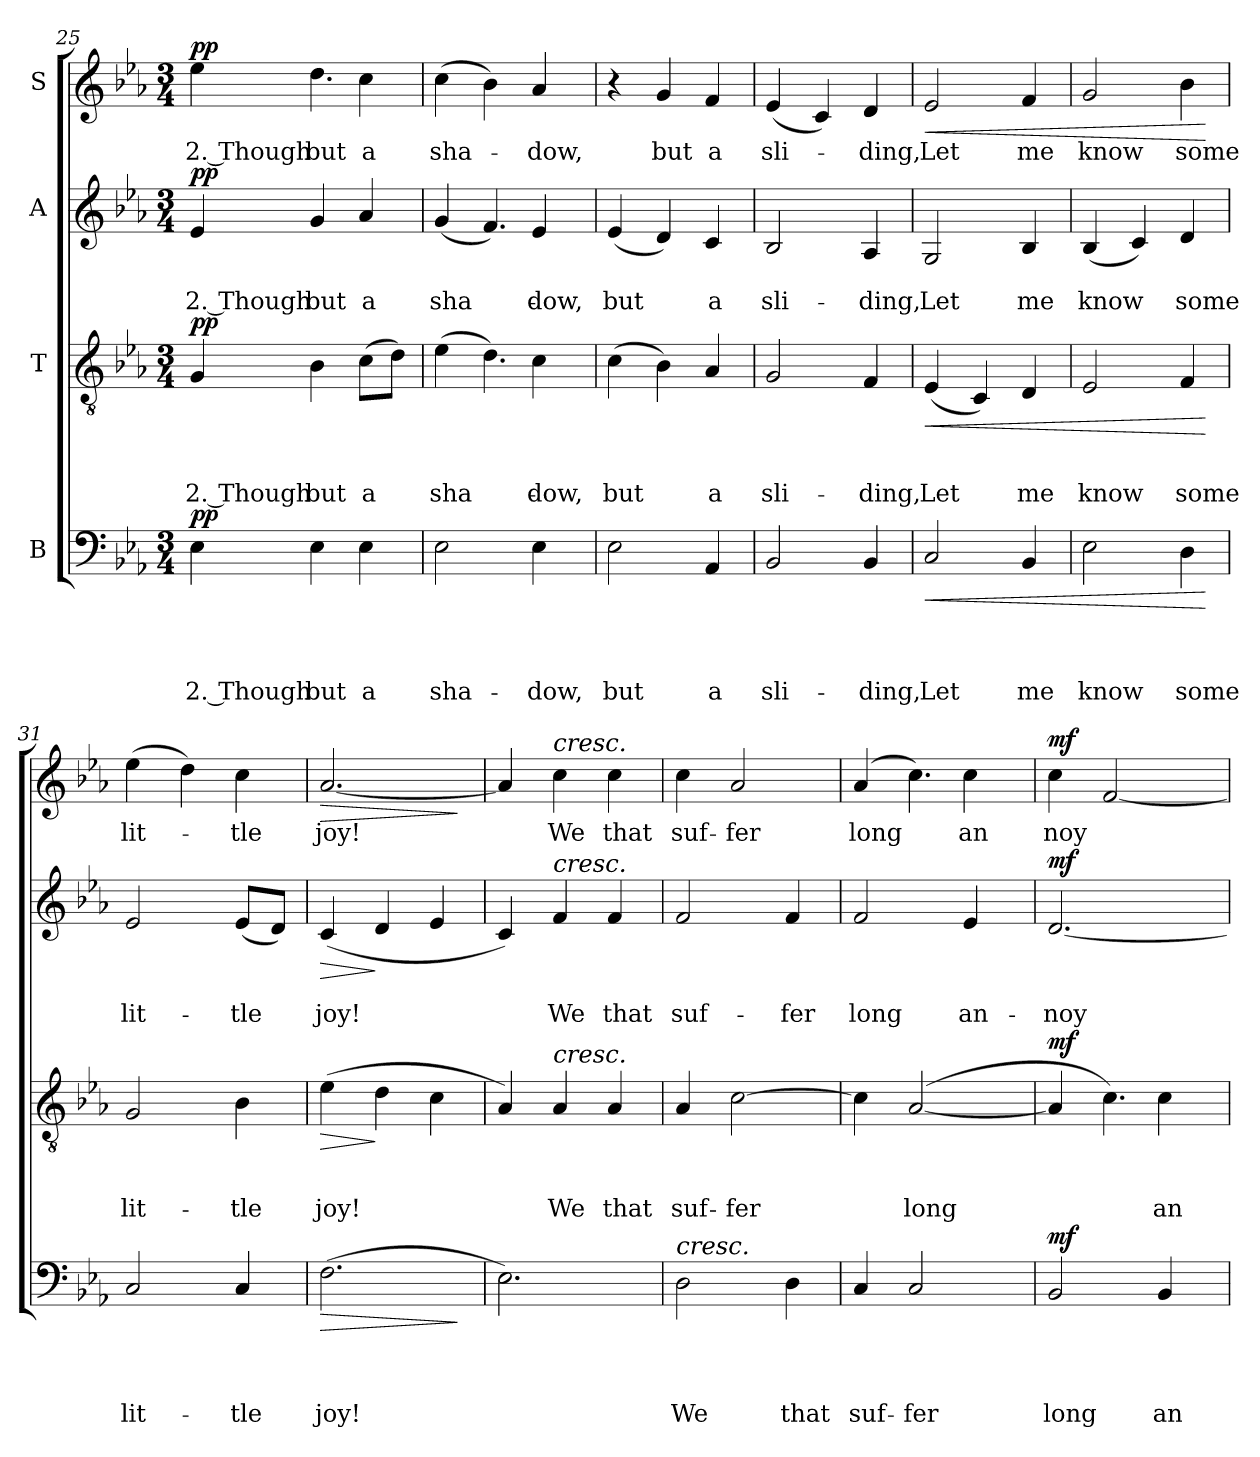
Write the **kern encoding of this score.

**kern	**text	**text	**text	**text	**dynam	**kern	**text	**text	**text	**dynam	**kern	**text	**text	**dynam	**kern	**text	**dynam
*part4	*part4	*part4	*part4	*part4	*part4	*part3	*part3	*part3	*part3	*part3	*part2	*part2	*part2	*part2	*part1	*part1	*part1
*staff4	*staff4	*staff4	*staff4	*staff4	*staff4	*staff3	*staff3	*staff3	*staff3	*staff3	*staff2	*staff2	*staff2	*staff2	*staff1	*staff1	*staff1
*I"B	*	*	*	*	*	*I"T	*	*	*	*	*I"A	*	*	*	*I"S	*	*
!!LO:LB:g=z
*clefF4	*	*	*	*	*	*clefGv2	*	*	*	*	*clefG2	*	*	*	*clefG2	*	*
*k[b-e-a-]	*	*	*	*	*	*k[b-e-a-]	*	*	*	*	*k[b-e-a-]	*	*	*	*k[b-e-a-]	*	*
*E-:	*	*	*	*	*	*E-:	*	*	*	*	*E-:	*	*	*	*E-:	*	*
*M3/4	*	*	*	*	*	*M3/4	*	*	*	*	*M3/4	*	*	*	*M3/4	*	*
=25	=25	=25	=25	=25	=25	=25	=25	=25	=25	=25	=25	=25	=25	=25	=25	=25	=25
!	!	!	!	!LO:LY:b:rj	!LO:DY:a	!	!	!	!LO:LY:b:rj	!LO:DY:a	!	!	!LO:LY:b:rj	!LO:DY:a	!	!LO:LY:b:rj	!LO:DY:a
*	*	*	*	*	*	*	*	*	*	*	*	*	*	*	*^	*	*
4E-\	.	.	.	2. Though	pp	4G/	.	.	2. Though	pp	4e-/	.	2. Though	pp	4ee-\	2ryy	2. Though	pp
!	!	!	!	!LO:LY:b	!	!	!	!	!LO:LY:b	!	!	!	!LO:LY:b	!	!	!	!LO:LY:b	!
4E-\	.	.	.	but	.	4B-\	.	.	but	.	4g/	.	but	.	4.dd\	.	but	.
!	!	!	!	!LO:LY:b	!	!	!	!	!LO:LY:b	!	!	!	!LO:LY:b	!	!	!	!LO:LY:b	!
4E-\	.	.	.	a	.	(>8c\L	.	.	a	.	4a-/	.	a	.	.	4cc\	a	.
.	.	.	.	.	.	8d\J)	.	.	.	.	.	.	.	.	8ryy	.	.	.
*	*	*	*	*	*	*	*	*	*	*	*	*	*	*	*v	*v	*	*
=26!	=26!	=26!	=26!	=26!	=26!	=26!	=26!	=26!	=26!	=26!	=26!	=26!	=26!	=26!	=26!	=26!	=26!
!	!	!	!	!LO:LY:b	!	!	!	!	!LO:LY:b	!	!	!	!LO:LY:b	!	!	!LO:LY:b	!
*	*	*	*	*	*	*^	*	*	*	*	*^	*	*	*	*	*	*
2E-\	.	.	.	sha-	.	(>4e-\	2ryy	.	.	sha-	.	(<4g/	2ryy	.	sha-	.	(>4cc\	sha-	.
.	.	.	.	.	.	4.d\)	.	.	.	.	.	4.f/)	.	.	.	.	4b-\)	.	.
!	!	!	!	!LO:LY:b	!	!	!	!	!	!LO:LY:b	!	!	!	!	!LO:LY:b	!	!	!LO:LY:b	!
4E-\	.	.	.	-dow,	.	.	4c\	.	.	-dow,	.	.	4e-/	.	-dow,	.	4a-/	-dow,	.
.	.	.	.	.	.	8ryy	.	.	.	.	.	8ryy	.	.	.	.	.	.	.
*	*	*	*	*	*	*v	*v	*	*	*	*	*	*	*	*	*	*	*	*
*	*	*	*	*	*	*	*	*	*	*	*v	*v	*	*	*	*	*	*
=27!	=27!	=27!	=27!	=27!	=27!	=27!	=27!	=27!	=27!	=27!	=27!	=27!	=27!	=27!	=27!	=27!	=27!
!	!	!	!	!LO:LY:b	!	!	!	!	!LO:LY:b	!	!	!	!LO:LY:b	!	!	!	!
2E-\	.	.	.	but	.	(>4c\	.	.	but	.	(<4e-/	.	but	.	4r	.	.
!	!	!	!	!	!	!	!	!	!	!	!	!	!	!	!	!LO:LY:b	!
.	.	.	.	.	.	4B-\)	.	.	.	.	4d/)	.	.	.	4g/	but	.
!	!	!	!	!LO:LY:b	!	!	!	!	!LO:LY:b	!	!	!	!LO:LY:b	!	!	!LO:LY:b	!
4AA-/	.	.	.	a	.	4A-/	.	.	a	.	4c/	.	a	.	4f/	a	.
=28!	=28!	=28!	=28!	=28!	=28!	=28!	=28!	=28!	=28!	=28!	=28!	=28!	=28!	=28!	=28!	=28!	=28!
!	!	!	!	!LO:LY:b	!	!	!	!	!LO:LY:b	!	!	!	!LO:LY:b	!	!	!LO:LY:b	!
2BB-/	.	.	.	sli-	.	2G/	.	.	sli-	.	2B-/	.	sli-	.	(<4e-/	sli-	.
.	.	.	.	.	.	.	.	.	.	.	.	.	.	.	4c/)	.	.
!	!	!	!	!LO:LY:b	!	!	!	!	!LO:LY:b	!	!	!	!LO:LY:b	!	!	!LO:LY:b	!
4BB-/	.	.	.	-ding,	.	4F/	.	.	-ding,	.	4A-/	.	-ding,	.	4d/	-ding,	.
=29!	=29!	=29!	=29!	=29!	=29!	=29!	=29!	=29!	=29!	=29!	=29!	=29!	=29!	=29!	=29!	=29!	=29!
!	!	!	!	!LO:LY:b	!LO:HP:b	!	!	!	!LO:LY:b	!LO:HP:b	!	!	!LO:LY:b	!	!	!LO:LY:b	!LO:HP:b
2C/	.	.	.	Let	<	(<4E-/	.	.	Let	<	2G/	.	Let	.	2e-/	Let	<
.	.	.	.	.	.	4C/)	.	.	.	.	.	.	.	.	.	.	.
!	!	!	!	!LO:LY:b	!	!	!	!	!LO:LY:b	!	!	!	!LO:LY:b	!	!	!LO:LY:b	!
4BB-/	.	.	.	me	.	4D/	.	.	me	.	4B-/	.	me	.	4f/	me	.
=30!	=30!	=30!	=30!	=30!	=30!	=30!	=30!	=30!	=30!	=30!	=30!	=30!	=30!	=30!	=30!	=30!	=30!
!	!	!	!	!LO:LY:b	!	!	!	!	!LO:LY:b	!	!	!	!LO:LY:b	!	!	!LO:LY:b	!
2E-\	.	.	.	know	.	2E-/	.	.	know	.	(<4B-/	.	know	.	2g/	know	.
.	.	.	.	.	.	.	.	.	.	.	4c/)	.	.	.	.	.	.
!	!	!	!	!LO:LY:b	!	!	!	!	!LO:LY:b	!	!	!	!LO:LY:b	!	!	!LO:LY:b	!
4D\	.	.	.	some	.	4F/	.	.	some	.	4d/	.	some	.	4b-\	some	.
.	.	.	.	.	[	.	.	.	.	[	.	.	.	.	.	.	[
!!LO:LB:g=z
=31	=31	=31	=31	=31	=31	=31	=31	=31	=31	=31	=31	=31	=31	=31	=31	=31	=31
!	!	!	!	!LO:LY:b	!	!	!	!	!LO:LY:b	!	!	!	!LO:LY:b	!	!	!LO:LY:b	!
2C/	.	.	.	lit-	.	2G/	.	.	lit-	.	2e-/	.	lit-	.	(>4ee-\	lit-	.
.	.	.	.	.	.	.	.	.	.	.	.	.	.	.	4dd\)	.	.
!	!	!	!	!LO:LY:b	!	!	!	!	!LO:LY:b	!	!	!	!LO:LY:b	!	!	!LO:LY:b	!
4C/	.	.	.	-tle	.	4B-\	.	.	-tle	.	(<8e-/L	.	-tle	.	4cc\	-tle	.
.	.	.	.	.	.	.	.	.	.	.	8d/J)	.	.	.	.	.	.
=32!	=32!	=32!	=32!	=32!	=32!	=32!	=32!	=32!	=32!	=32!	=32!	=32!	=32!	=32!	=32!	=32!	=32!
!	!	!	!	!LO:LY:b	!LO:HP:b	!	!	!	!LO:LY:b	!LO:HP:b	!	!	!LO:LY:b	!LO:HP:b	!	!LO:LY:b	!LO:HP:b
(>2.F\	.	.	.	joy!	>	(>4e-\	.	.	joy!	>	(<4c/	.	joy!	>	[<2.a-/	joy!	>
.	.	.	.	.	.	4d\	.	.	.	]	4d/	.	.	]	.	.	.
.	.	.	.	.	.	4c\	.	.	.	.	4e-/	.	.	.	.	.	.
.	.	.	.	.	]	.	.	.	.	.	.	.	.	.	.	.	]
=33!	=33!	=33!	=33!	=33!	=33!	=33!	=33!	=33!	=33!	=33!	=33!	=33!	=33!	=33!	=33!	=33!	=33!
2.E-\)	.	.	.	.	.	4A-/)	.	.	.	.	4c/)	.	.	.	4a-/]	.	.
!	!	!	!	!	!	!	!	!	!	!	!	!	!	!	!LO:TX:a:i:t=cresc.	!	!
!	!	!	!	!	!	!	!	!	!	!	!LO:TX:a:i:t=cresc.	!	!	!	!	!	!
!	!	!	!	!	!	!LO:TX:a:i:t=cresc.	!	!	!	!	!	!	!	!	!	!	!
!	!	!	!	!	!	!	!	!	!LO:LY:b	!	!	!	!LO:LY:b	!	!	!LO:LY:b	!
.	.	.	.	.	.	4A-/	.	.	We	.	4f/	.	We	.	4cc\	We	.
!	!	!	!	!	!	!	!	!	!LO:LY:b	!	!	!	!LO:LY:b	!	!	!LO:LY:b	!
.	.	.	.	.	.	4A-/	.	.	that	.	4f/	.	that	.	4cc\	that	.
=34!	=34!	=34!	=34!	=34!	=34!	=34!	=34!	=34!	=34!	=34!	=34!	=34!	=34!	=34!	=34!	=34!	=34!
!LO:TX:a:i:t=cresc.	!	!	!	!	!	!	!	!	!	!	!	!	!	!	!	!	!
!	!	!	!	!LO:LY:b	!	!	!	!	!LO:LY:b	!	!	!	!LO:LY:b	!	!	!LO:LY:b	!
2D\	.	.	.	We	.	4A-/	.	.	suf-	.	2f/	.	suf-	.	4cc\	suf-	.
!	!	!	!	!	!	!	!	!	!LO:LY:b	!	!	!	!	!	!	!LO:LY:b	!
.	.	.	.	.	.	[>2c\	.	.	-fer	.	.	.	.	.	2a-/	-fer	.
!	!	!	!	!LO:LY:b	!	!	!	!	!	!	!	!	!LO:LY:b	!	!	!	!
4D\	.	.	.	that	.	.	.	.	.	.	4f/	.	-fer	.	.	.	.
=35!	=35!	=35!	=35!	=35!	=35!	=35!	=35!	=35!	=35!	=35!	=35!	=35!	=35!	=35!	=35!	=35!	=35!
!	!	!	!	!LO:LY:b	!	!	!	!	!	!	!	!	!LO:LY:b	!	!	!LO:LY:b	!
*	*	*	*	*	*	*	*	*	*	*	*	*	*	*	*^	*	*
4C/	.	.	.	suf-	.	4c\]	.	.	.	.	2f/	.	long	.	(4a-/	2ryy	long	.
!	!	!	!	!LO:LY:b	!	!	!	!	!LO:LY:b	!	!	!	!	!	!	!	!	!
2C/	.	.	.	-fer	.	(<[<2A-/	.	.	long	.	.	.	.	.	4.cc\)	.	.	.
!	!	!	!	!	!	!	!	!	!	!	!	!	!LO:LY:b	!	!	!	!LO:LY:b	!
.	.	.	.	.	.	.	.	.	.	.	4e-/	.	an-	.	.	4cc\	an-	.
.	.	.	.	.	.	.	.	.	.	.	.	.	.	.	8ryy	.	.	.
*	*	*	*	*	*	*	*	*	*	*	*	*	*	*	*v	*v	*	*
=36!	=36!	=36!	=36!	=36!	=36!	=36!	=36!	=36!	=36!	=36!	=36!	=36!	=36!	=36!	=36!	=36!	=36!
!	!	!	!	!LO:LY:b	!LO:DY:a	!	!	!	!	!LO:DY:a	!	!	!LO:LY:b	!LO:DY:a	!	!LO:LY:b	!LO:DY:a
*	*	*	*	*	*	*^	*	*	*	*	*	*	*	*	*	*	*
2BB-/	.	.	.	long	mf	4A-/]	2ryy	.	.	.	mf	[>2.d/	.	-noy	mf	4cc\	-noy	mf
.	.	.	.	.	.	4.c\)	.	.	.	.	.	.	.	.	.	[>2f/	.	.
!	!	!	!	!LO:LY:b	!	!	!	!	!	!LO:LY:b	!	!	!	!	!	!	!	!
4BB-/	.	.	.	an-	.	.	4c\	.	.	an-	.	.	.	.	.	.	.	.
.	.	.	.	.	.	8ryy	.	.	.	.	.	.	.	.	.	.	.	.
*	*	*	*	*	*	*v	*v	*	*	*	*	*	*	*	*	*	*	*
=	=	=	=	=	=	=	=	=	=	=	=	=	=	=	=	=	=
*-	*-	*-	*-	*-	*-	*-	*-	*-	*-	*-	*-	*-	*-	*-	*-	*-	*-
